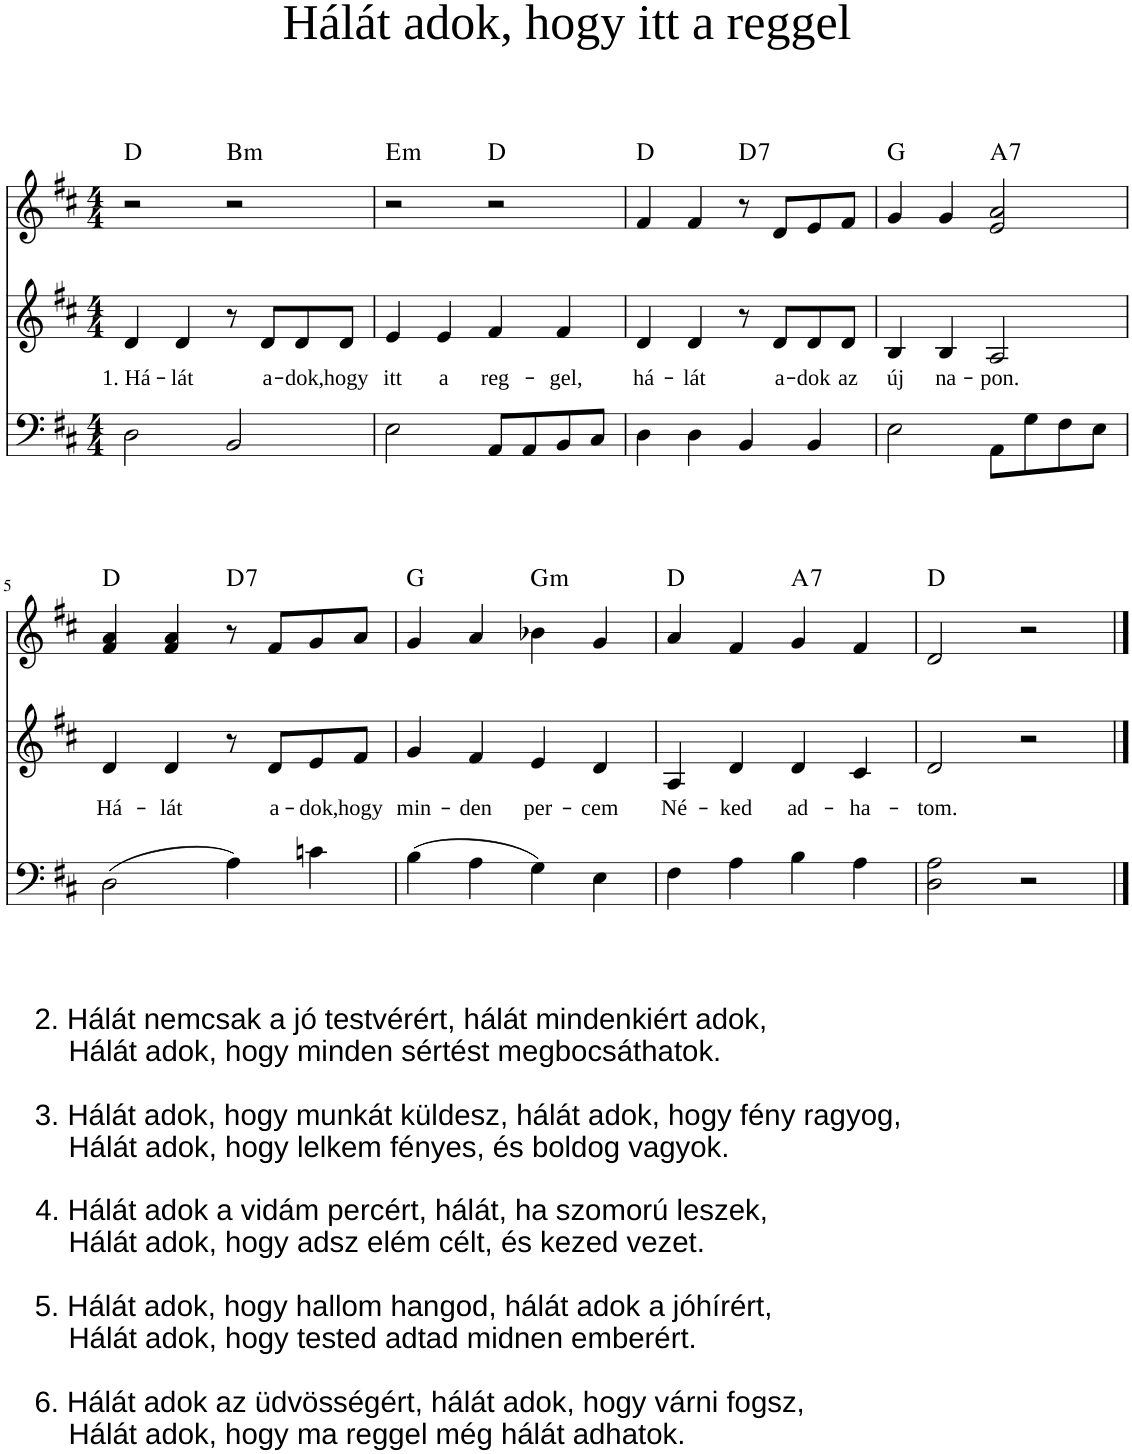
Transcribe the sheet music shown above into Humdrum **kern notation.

**kern	**kern	**text	**kern	**harte
*part3	*part2	*part2	*part1	*part1
*staff3	*staff2	*staff2	*staff1	*
*I"Voice	*I"Voice	*	*I"Voice	*
*clefF4	*clefG2	*	*clefG2	*
*k[f#c#]	*k[f#c#]	*	*k[f#c#]	*
*M4/4	*M4/4	*	*M4/4	*
=1	=1	=1	=1	=1
!	!	!LO:LY:b	!	!LO:H:kt=N.C.
2D\	4d/	1. Há-	2r	N
!	!	!LO:LY:b	!	!
.	4d/	-lát	.	.
!	!	!	!	!LO:H:kt=m
2BB/	8r	.	2r	B:min
!	!	!LO:LY:b	!	!
.	8d/L	a-	.	.
!	!	!LO:LY:b	!	!
.	8d/	-dok,	.	.
!	!	!LO:LY:b	!	!
.	8d/J	hogy	.	.
=2	=2	=2	=2	=2
!	!	!LO:LY:b	!	!LO:H:kt=m
2E\	4e/	itt	2r	E:min
!	!	!LO:LY:b	!	!
.	4e/	a	.	.
!	!	!LO:LY:b	!	!LO:H:kt=N.C.
8AA/L	4f#/	reg-	2r	N
8AA/	.	.	.	.
!	!	!LO:LY:b	!	!
8BB/	4f#/	-gel,	.	.
8C#/J	.	.	.	.
=3	=3	=3	=3	=3
!	!	!LO:LY:b	!	!LO:H:kt=N.C.
4D\	4d/	há-	4f#/	N
!	!	!LO:LY:b	!	!
4D\	4d/	-lát	4f#/	.
!	!	!	!	!LO:H:kt=7
4BB/	8r	.	8r	D:7
!	!	!LO:LY:b	!	!
.	8d/L	a-	8d/L	.
!	!	!LO:LY:b	!	!
4BB/	8d/	-dok	8e/	.
!	!	!LO:LY:b	!	!
.	8d/J	az	8f#/J	.
=4	=4	=4	=4	=4
!	!	!LO:LY:b	!	!LO:H:kt=N.C.
2E\	4B/	új	4g/	N
!	!	!LO:LY:b	!	!
.	4B/	na-	4g/	.
!	!	!LO:LY:b	!	!LO:H:kt=7
8AA\L	2A/	-pon.	2e/ 2a/	A:7
8G\	.	.	.	.
8F#\	.	.	.	.
8E\J	.	.	.	.
!!LO:LB:g=z
=5	=5	=5	=5	=5
!	!	!LO:LY:b	!	!LO:H:kt=N.C.
(2D\	4d/	Há-	4f#/ 4a/	N
!	!	!LO:LY:b	!	!
.	4d/	-lát	4f#/ 4a/	.
!	!	!	!	!LO:H:kt=7
4A\)	8r	.	8r	D:7
!	!	!LO:LY:b	!	!
.	8d/L	a-	8f#/L	.
!	!	!LO:LY:b	!	!
4cn\	8e/	-dok,	8g/	.
!	!	!LO:LY:b	!	!
.	8f#/J	hogy	8a/J	.
=6	=6	=6	=6	=6
!	!	!LO:LY:b	!	!LO:H:kt=N.C.
(4B\	4g/	min-	4g/	N
!	!	!LO:LY:b	!	!
4A\	4f#/	-den	4a/	.
!	!	!LO:LY:b	!	!LO:H:kt=m
4G\)	4e/	per-	4b-X\	G:min
!	!	!LO:LY:b	!	!
4E\	4d/	-cem	4g/	.
=7	=7	=7	=7	=7
!	!	!LO:LY:b	!	!LO:H:kt=N.C.
4F#\	4A/	Né-	4a/	N
!	!	!LO:LY:b	!	!
4A\	4d/	-ked	4f#/	.
!	!	!LO:LY:b	!	!LO:H:kt=7
4B\	4d/	ad-	4g/	A:7
!	!	!LO:LY:b	!	!
4A\	4c#/	-ha-	4f#/	.
=8	=8	=8	=8	=8
!	!	!LO:LY:b	!	!LO:H:kt=N.C.
2D\ 2A\	2d/	-tom.	2d/	N
2r	2r	.	2r	.
==	==	==	==	==
*-	*-	*-	*-	*-
